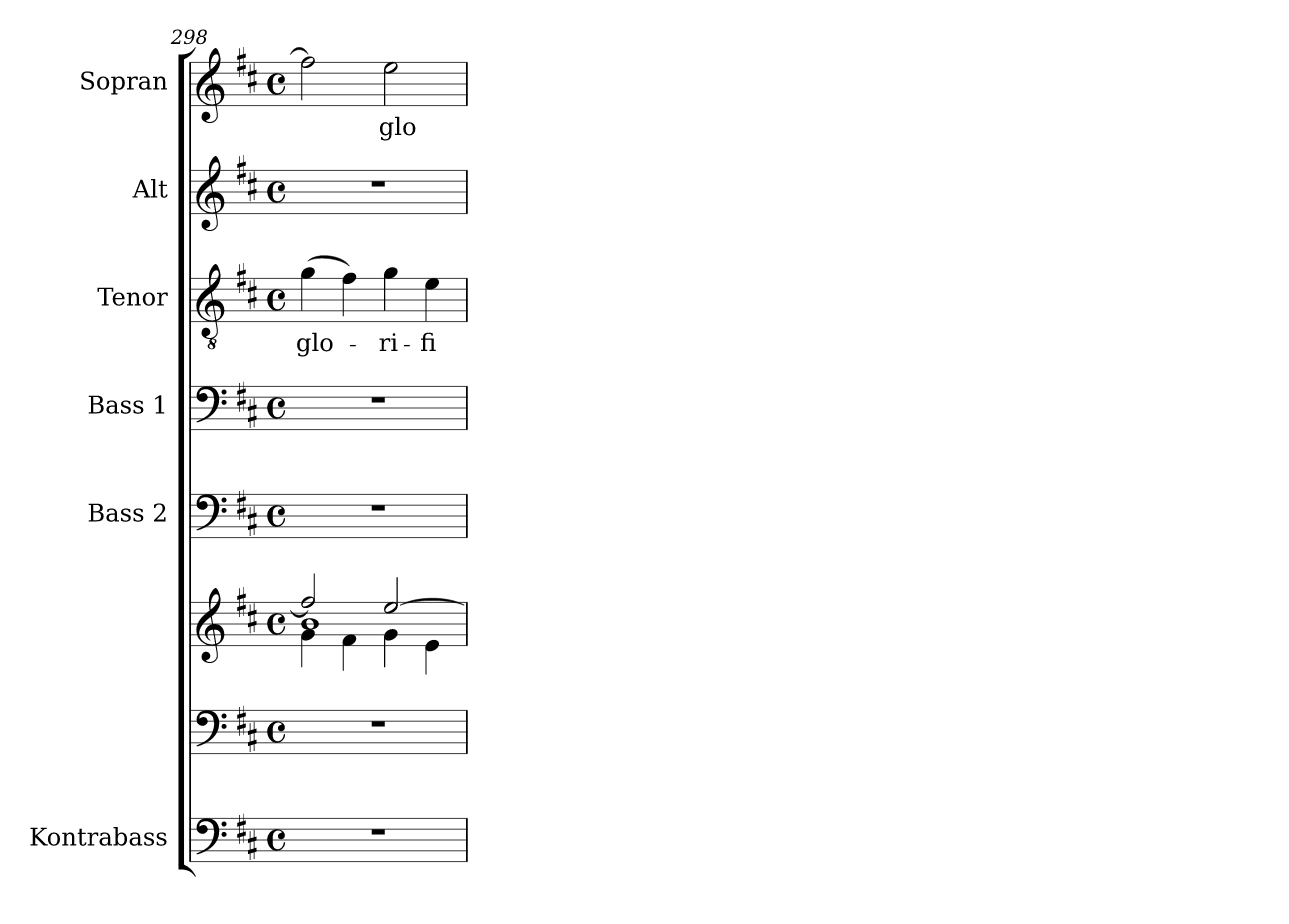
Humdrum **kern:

**kern	**kern	**kern	**kern	**kern	**kern	**text	**kern	**kern	**text
*part7	*part6	*part6	*part5	*part4	*part3	*part3	*part2	*part1	*part1
*staff8	*staff7	*staff6	*staff5	*staff4	*staff3	*staff3	*staff2	*staff1	*staff1
*I"Kontrabass	*	*	*I"Bass 2	*I"Bass 1	*I"Tenor	*	*I"Alt	*I"Sopran	*
*I'Kb.	*	*	*I'B. 2	*I'B. 1	*I'T.	*	*I'A.	*I'S.	*
*clefF4	*clefF4	*clefG2	*clefF4	*clefF4	*clefGv2	*	*clefG2	*clefG2	*
*ITrd7c12	*	*	*	*	*	*	*	*	*
*k[f#c#]	*k[f#c#]	*k[f#c#]	*k[f#c#]	*k[f#c#]	*k[f#c#]	*	*k[f#c#]	*k[f#c#]	*
*D:	*D:	*D:	*D:	*D:	*D:	*	*D:	*D:	*
*M4/4	*M4/4	*M4/4	*M4/4	*M4/4	*M4/4	*	*M4/4	*M4/4	*
*met(c)	*met(c)	*met(c)	*met(c)	*met(c)	*met(c)	*	*met(c)	*met(c)	*
=298	=298	=298	=298	=298	=298	=298	=298	=298	=298
*	*	*^	*	*	*	*	*	*	*
*	*	*	*^	*	*	*	*	*	*	*
!	!	!	!	!	!	!	!	!LO:LY:b	!	!	!
1r	1r	2ff#/]	4g\	1b	1r	1r	(>4g\	-glo-	1r	2ff#\]	.
.	.	.	4f#\	.	.	.	4f#\)	.	.	.	.
!	!	!	!	!	!	!	!	!LO:LY:b	!	!	!LO:LY:b
.	.	[>2ee/	4g\	.	.	.	4g\	-ri-	.	2ee\	-glo-
!	!	!	!	!	!	!	!	!LO:LY:b	!	!	!
.	.	.	4e\	.	.	.	4e\	-fi-	.	.	.
*	*	*v	*v	*v	*	*	*	*	*	*	*
=	=	=	=	=	=	=	=	=	=
*-	*-	*-	*-	*-	*-	*-	*-	*-	*-
